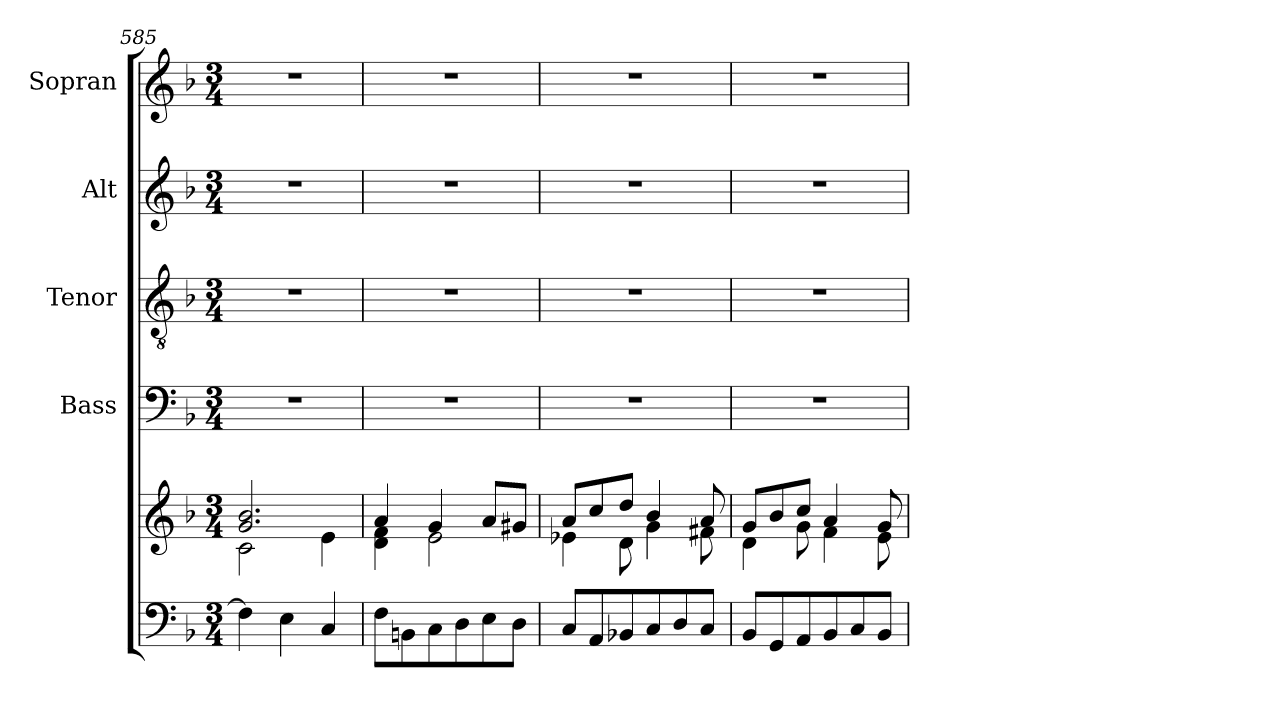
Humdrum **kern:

**kern	**kern	**kern	**kern	**kern	**kern
*part5	*part5	*part4	*part3	*part2	*part1
*staff6	*staff5	*staff4	*staff3	*staff2	*staff1
*	*	*I"Bass	*I"Tenor	*I"Alt	*I"Sopran
*	*	*I'B.	*I'T.	*I'A.	*I'S.
*clefF4	*clefG2	*clefF4	*clefGv2	*clefG2	*clefG2
*k[b-]	*k[b-]	*k[b-]	*k[b-]	*k[b-]	*k[b-]
*F:	*F:	*F:	*F:	*F:	*F:
*M3/4	*M3/4	*M3/4	*M3/4	*M3/4	*M3/4
=585	=585	=585	=585	=585	=585
*	*^	*	*	*	*
4F\]	2.g/ 2.b-/	2c\	2.r	2.r	2.r	2.r
4E\	.	.	.	.	.	.
4C/	.	4e\	.	.	.	.
=586	=586	=586	=586	=586	=586	=586
8F\L	4a/	4d\ 4f\	2.r	2.r	2.r	2.r
8BBn\	.	.	.	.	.	.
8C\	4g/	2e\	.	.	.	.
8D\	.	.	.	.	.	.
8E\	8a/L	.	.	.	.	.
8D\J	8g#X/J	.	.	.	.	.
=587	=587	=587	=587	=587	=587	=587
8C/L	8a/L	4e-X\	2.r	2.r	2.r	2.r
8AA/	8cc/	.	.	.	.	.
8BB-X/	8dd/J	8d\	.	.	.	.
8C/	4b-/	4g\	.	.	.	.
8D/	.	.	.	.	.	.
8C/J	8a/	8f#X\	.	.	.	.
=588	=588	=588	=588	=588	=588	=588
8BB-/L	8g/L	4d\	2.r	2.r	2.r	2.r
8GG/	8b-/	.	.	.	.	.
8AA/	8cc/J	8g\	.	.	.	.
8BB-/	4a/	4f\	.	.	.	.
8C/	.	.	.	.	.	.
8BB-/J	8g/	8e\	.	.	.	.
*	*v	*v	*	*	*	*
=	=	=	=	=	=
*-	*-	*-	*-	*-	*-
